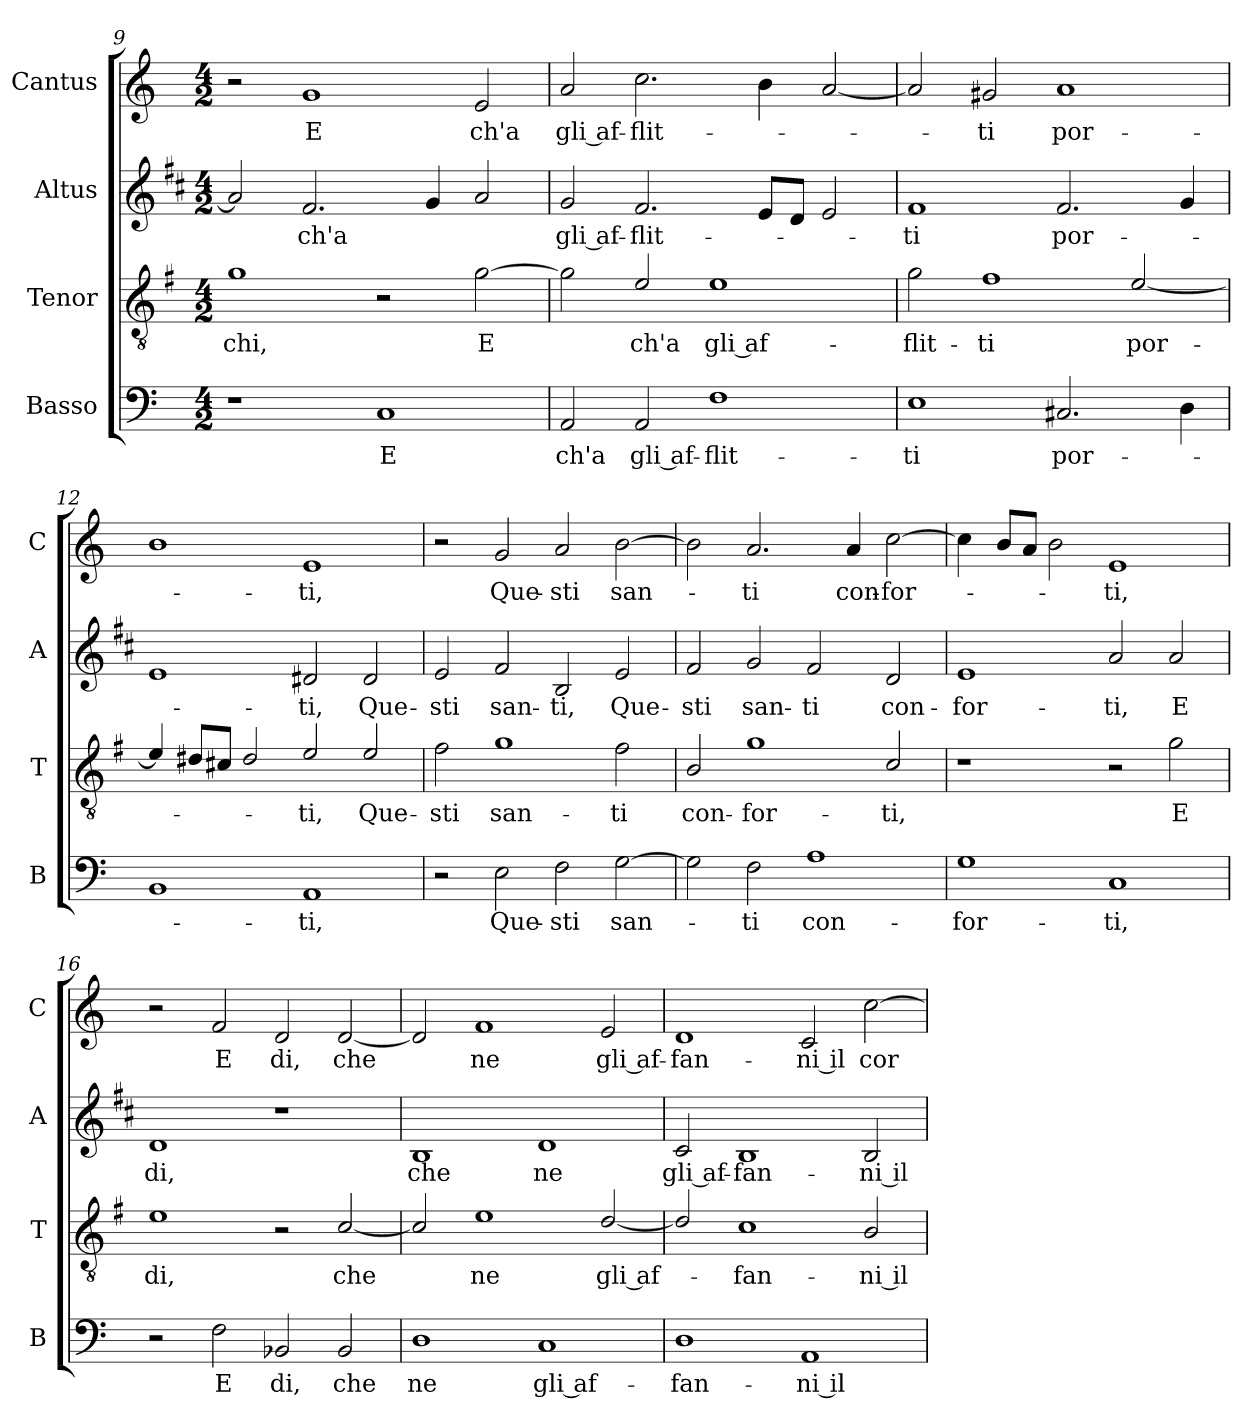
**kern	**text	**kern	**text	**kern	**text	**kern	**text
*part4	*part4	*part3	*part3	*part2	*part2	*part1	*part1
*staff4	*staff4	*staff3	*staff3	*staff2	*staff2	*staff1	*staff1
*I"Basso	*	*I"Tenor	*	*I"Altus	*	*I"Cantus	*
*I'B	*	*I'T	*	*I'A	*	*I'C	*
*clefF4	*	*clefGv2	*	*clefG2	*	*clefG2	*
*	*	*ITrd4c7	*	*ITrd1c2	*	*	*
*k[]	*	*k[]	*	*k[]	*	*k[]	*
*C:	*	*C:	*	*C:	*	*C:	*
*M4/2	*	*M4/2	*	*M4/2	*	*M4/2	*
=9	=9	=9	=9	=9	=9	=9	=9
!	!	!	!LO:LY:b	!	!	!	!
1r	.	1c	-chi,	2g/]	.	2r	.
!	!	!	!	!	!LO:LY:b	!	!LO:LY:b
.	.	.	.	2.e/	ch'a	1g	E
!	!LO:LY:b	!	!	!	!	!	!
1C	E	2r	.	.	.	.	.
.	.	.	.	4f/	.	.	.
!	!	!	!LO:LY:b	!	!	!	!LO:LY:b
.	.	[2c\	E	2g/	.	2e/	ch'a
!!LO:LB:g=z
=10	=10	=10	=10	=10	=10	=10	=10
!	!LO:LY:b	!	!	!	!LO:LY:b	!	!LO:LY:b
2AA/	ch'a	2c\]	.	2f/	gli af-	2a/	gli af-
!	!LO:LY:b	!	!LO:LY:b	!	!LO:LY:b	!	!LO:LY:b
2AA/	gli af-	2A/	ch'a	2.e/	-flit-	2.cc\	-flit-
!	!LO:LY:b	!	!LO:LY:b	!	!	!	!
1F	-flit-	1A	gli af-	.	.	.	.
.	.	.	.	8d/L	.	4b\	.
.	.	.	.	8c/J	.	.	.
.	.	.	.	2d/	.	[2a/	.
=11	=11	=11	=11	=11	=11	=11	=11
!	!LO:LY:b	!	!LO:LY:b	!	!LO:LY:b	!	!
1E	-ti	2c\	-flit-	1e	-ti	2a/]	.
!	!	!	!LO:LY:b	!	!	!	!LO:LY:b
.	.	1B	-ti	.	.	2g#X/	-ti
!	!LO:LY:b	!	!	!	!LO:LY:b	!	!LO:LY:b
2.C#X/	por-	.	.	2.e/	por-	1a	por-
!	!	!	!LO:LY:b	!	!	!	!
.	.	[2A/	por-	.	.	.	.
4D\	.	.	.	4f/	.	.	.
=12	=12	=12	=12	=12	=12	=12	=12
1BB	.	4A/]	.	1d	.	1b	.
.	.	8G#X/L	.	.	.	.	.
.	.	8F#X/J	.	.	.	.	.
.	.	2G#/	.	.	.	.	.
!	!LO:LY:b	!	!LO:LY:b	!	!LO:LY:b	!	!LO:LY:b
1AA	-ti,	2A/	-ti,	2c#X/	-ti,	1e	-ti,
!	!	!	!LO:LY:b	!	!LO:LY:b	!	!
.	.	2A/	Que-	2c#/	Que-	.	.
=13	=13	=13	=13	=13	=13	=13	=13
!	!	!	!LO:LY:b	!	!LO:LY:b	!	!
2r	.	2B\	-sti	2d/	-sti	2r	.
!	!LO:LY:b	!	!LO:LY:b	!	!LO:LY:b	!	!LO:LY:b
2E\	Que-	1c	san-	2e/	san-	2g/	Que-
!	!LO:LY:b	!	!	!	!LO:LY:b	!	!LO:LY:b
2F\	-sti	.	.	2A/	-ti,	2a/	-sti
!	!LO:LY:b	!	!LO:LY:b	!	!LO:LY:b	!	!LO:LY:b
[2G\	san-	2B\	-ti	2d/	Que-	[2b\	san-
=14	=14	=14	=14	=14	=14	=14	=14
!	!	!	!LO:LY:b	!	!LO:LY:b	!	!
2G\]	.	2E/	con-	2e/	-sti	2b\]	.
!	!LO:LY:b	!	!LO:LY:b	!	!LO:LY:b	!	!LO:LY:b
2F\	-ti	1c	-for-	2f/	san-	2.a/	-ti
!	!LO:LY:b	!	!	!	!LO:LY:b	!	!
1A	con-	.	.	2e/	-ti	.	.
!	!	!	!	!	!	!	!LO:LY:b
.	.	.	.	.	.	4a/	con-
!	!	!	!LO:LY:b	!	!LO:LY:b	!	!LO:LY:b
.	.	2F/	-ti,	2c/	con-	[2cc\	-for-
!!LO:PB:g=z
=15	=15	=15	=15	=15	=15	=15	=15
!	!LO:LY:b	!	!	!	!LO:LY:b	!	!
1G	-for-	1r	.	1d	-for-	4cc\]	.
.	.	.	.	.	.	8b/L	.
.	.	.	.	.	.	8a/J	.
.	.	.	.	.	.	2b\	.
!	!LO:LY:b	!	!	!	!LO:LY:b	!	!LO:LY:b
1C	-ti,	2r	.	2g/	-ti,	1e	-ti,
!	!	!	!LO:LY:b	!	!LO:LY:b	!	!
.	.	2c\	E	2g/	E	.	.
=16	=16	=16	=16	=16	=16	=16	=16
!	!	!	!LO:LY:b	!	!LO:LY:b	!	!
2r	.	1A	di,	1c	di,	2r	.
!	!LO:LY:b	!	!	!	!	!	!LO:LY:b
2F\	E	.	.	.	.	2f/	E
!	!LO:LY:b	!	!	!	!	!	!LO:LY:b
2BB-X/	di,	2r	.	1r	.	2d/	di,
!	!LO:LY:b	!	!LO:LY:b	!	!	!	!LO:LY:b
2BB-/	che	[2F/	che	.	.	[2d/	che
=17	=17	=17	=17	=17	=17	=17	=17
!	!LO:LY:b	!	!	!	!LO:LY:b	!	!
1D	ne	2F/]	.	1A	che	2d/]	.
!	!	!	!LO:LY:b	!	!	!	!LO:LY:b
.	.	1A	ne	.	.	1f	ne
!	!LO:LY:b	!	!	!	!LO:LY:b	!	!
1C	gli af-	.	.	1c	ne	.	.
!	!	!	!LO:LY:b	!	!	!	!LO:LY:b
.	.	[2G/	gli af-	.	.	2e/	gli af-
=18	=18	=18	=18	=18	=18	=18	=18
!	!LO:LY:b	!	!	!	!LO:LY:b	!	!LO:LY:b
1D	-fan-	2G/]	.	2B/	gli af-	1d	-fan-
!	!	!	!LO:LY:b	!	!LO:LY:b	!	!
.	.	1F	-fan-	1A	-fan-	.	.
!	!LO:LY:b	!	!	!	!	!	!LO:LY:b
1AA	-ni il	.	.	.	.	2c/	-ni il
!	!	!	!LO:LY:b	!	!LO:LY:b	!	!LO:LY:b
.	.	2E/	-ni il	2A/	-ni il	[2cc\	cor
=	=	=	=	=	=	=	=
*-	*-	*-	*-	*-	*-	*-	*-
